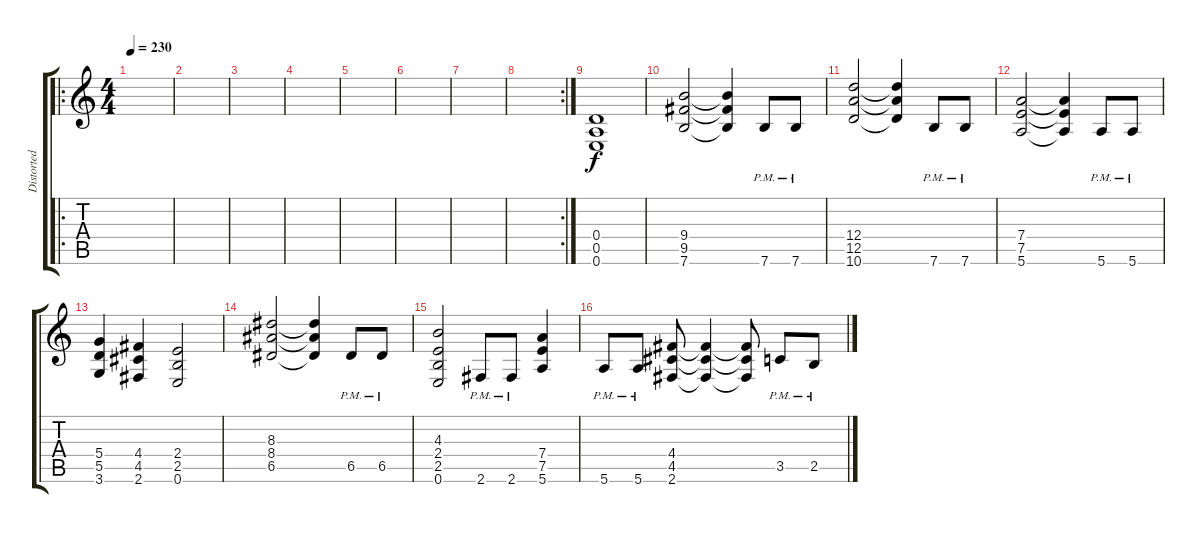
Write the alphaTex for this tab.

\track ("Distorted rhythm" "Distorted ") {instrument distortionguitar}
\staff {score tabs}
\tuning (E4 B3 G3 D3 A2 E2) {hide}
\ro
\ts (4 4)
\tempo 230
\clef g2
\ks c
|
|
|
|
|
|
|
\rc 2
|
(0.4 0.5 0.6).1 |
(9.4 9.5 7.6).2 (9.4{t} 9.5{t} 7.6{t}).4 7.6{pm}.8 7.6{pm}.8 |
(12.4 12.5 10.6).2 (12.4{t} 12.5{t} 10.6{t}).4 7.6{pm}.8 7.6{pm}.8 |
(7.4 7.5 5.6).2 (7.4{t} 7.5{t} 5.6{t}).4 5.6{pm}.8 5.6{pm}.8 |
(5.4 5.5 3.6).4 (4.4 4.5 2.6).4 (2.4 2.5 0.6).2 |
(8.3 8.4 6.5).2 (8.3{t} 8.4{t} 6.5{t}).4 6.5{pm}.8 6.5{pm}.8 |
(4.3 2.4 2.5 0.6).2 2.6{pm}.8 2.6{pm}.8 (7.4 7.5 5.6).4 |
5.6{pm}.8 5.6{pm}.8 (4.4 4.5 2.6).8 (4.4{t} 4.5{t} 2.6{t}).4 (4.4{t} 4.5{t} 2.6{t}).8 3.5{pm}.8 2.5{pm}.8
